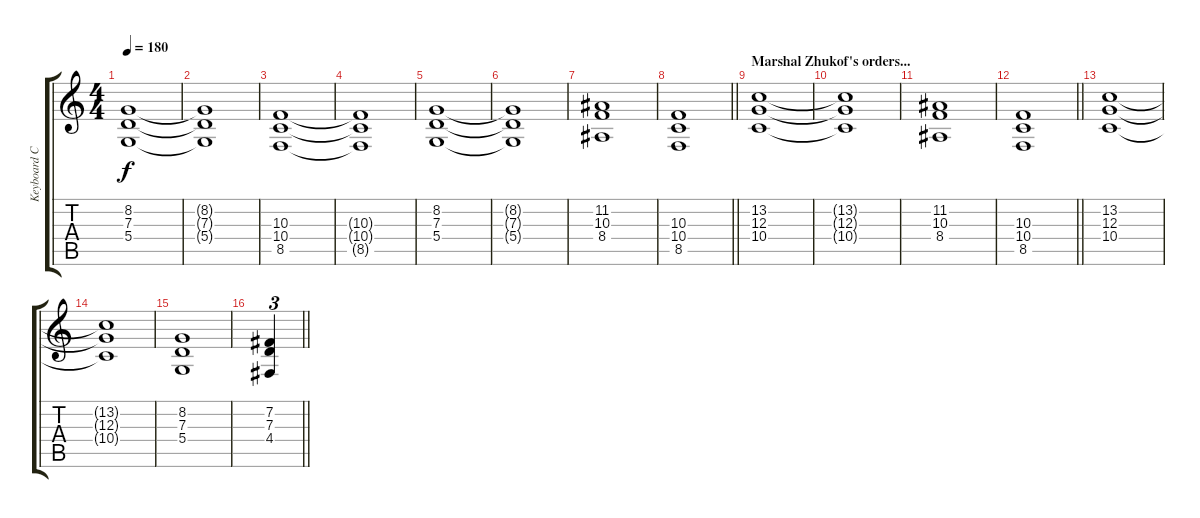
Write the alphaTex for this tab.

\track ("Keyboard Choir" "Keyboard C") {instrument fx7echoes}
\staff {score tabs}
\tuning (E4 B3 G3 D3 A2 E2) {hide}
\ts (4 4)
\tempo 180
\clef g2
\ks c
(8.2 7.3 5.4).1{dy f} |
(8.2{t} 7.3{t} 5.4{t}).1 |
(10.3 10.4 8.5).1 |
(10.3{t} 10.4{t} 8.5{t}).1 |
(8.2 7.3 5.4).1 |
(8.2{t} 7.3{t} 5.4{t}).1 |
(11.2 10.3 8.4).1 |
\barLineRight lightlight
(10.3 10.4 8.5).1 |
\section ("" "Marshal Zhukof's orders...")
(13.2 12.3 10.4).1 |
(13.2{t} 12.3{t} 10.4{t}).1 |
(11.2 10.3 8.4).1 |
\barLineRight lightlight
(10.3 10.4 8.5).1 |
(13.2 12.3 10.4).1 |
(13.2{t} 12.3{t} 10.4{t}).1 |
(8.2 7.3 5.4).1 |
\barLineRight lightlight
(7.2 7.3 4.4).4{tu (3 2)}
